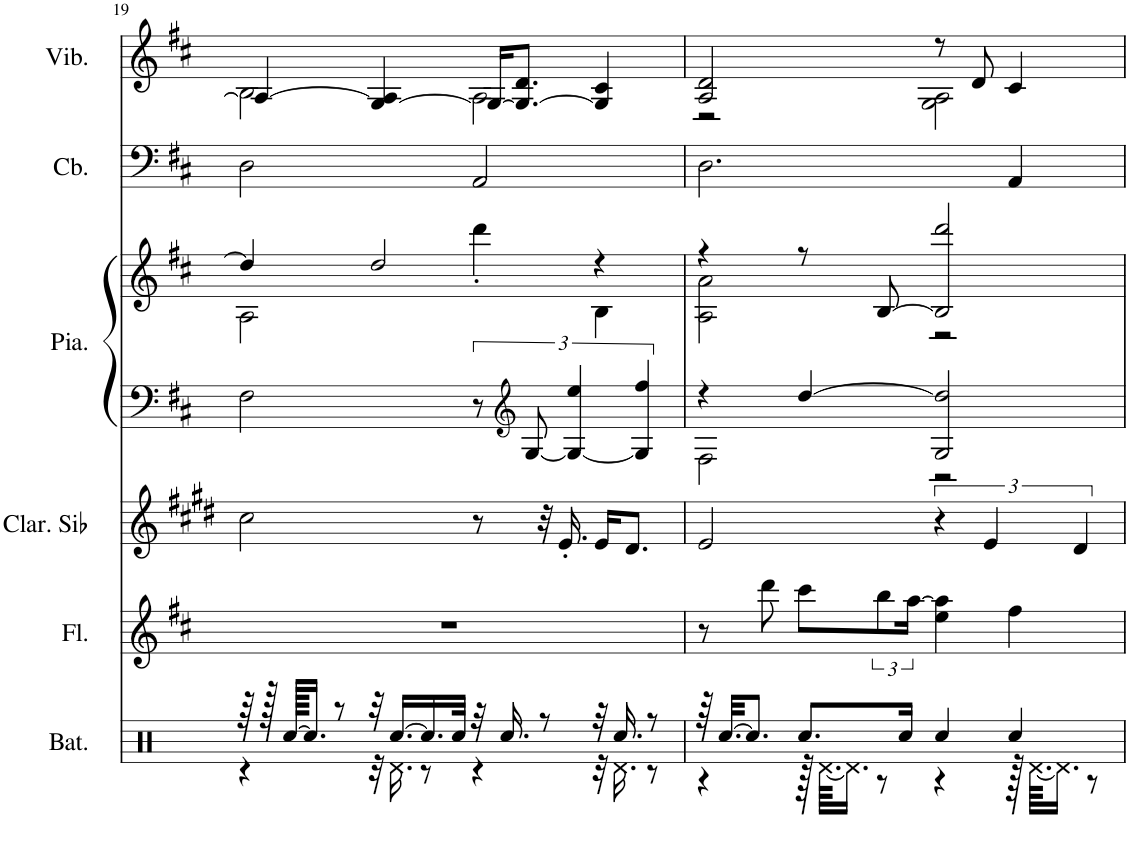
**kern	**kern	**kern	**kern	**kern	**kern	**kern
*part6	*part5	*part4	*part3	*part3	*part2	*part1
*staff7	*staff6	*staff5	*staff4	*staff3	*staff2	*staff1
*I"Batterie, Drums	*I"Flûte, Flute	*I"Clarinette en Sib	*I"Piano, Acoustic Grand Piano	*	*I"Contrebasse, Acoustic Bass	*I"Vibraphone, Vibraphone
*I'Bat.	*I'Fl.	*I'Clar. Sib	*I'Pia.	*	*I'Cb.	*I'Vib.
!!LO:PB:g=z
*clefX	*clefG2	*clefG2	*clefG2	*clefG2	*clefF4	*clefG2
*	*	*Trd1c2	*	*	*Trd7c12	*
*k[]	*k[f#c#]	*k[f#c#g#d#]	*k[f#c#]	*k[f#c#]	*k[f#c#]	*k[f#c#]
*M4/4	*M4/4	*M4/4	*M4/4	*M4/4	*M4/4	*M4/4
=19	=19	=19	=19	=19	=19	=19
*^	*	*	*	*^	*	*^
64r	4r	1r	2cc#\	2F#\	4dd/]	2A\	2D\	4A/_	2B\
128r	.	.	.	.	.	.	.	.	.
[128Rcc/KKKLL	.	.	.	.	.	.	.	.	.
16.Rcc/JJ]	.	.	.	.	.	.	.	.	.
8r	.	.	.	.	.	.	.	.	.
32r	32r	.	.	.	2dd/	.	.	[4G/ 4A/]	.
[16.Rcc/LL	16.Rd\	.	.	.	.	.	.	.	.
16.Rcc/]	8r	.	.	.	.	.	.	.	.
32Rcc/JJk	.	.	.	.	.	.	.	.	.
32r	4r	.	8r	12r	.	4ddd'\	2AA/	16G/KL_	2A\
16.Rcc/	.	.	.	.	.	.	.	.	.
.	.	.	.	.	.	.	.	8.G/_ 8.d/J	.
*	*	*	*	*clefG2	*	*	*	*	*
.	.	.	.	[12G/	.	.	.	.	.
8r	.	.	32r	.	.	.	.	.	.
.	.	.	16.e'/	.	.	.	.	.	.
.	.	.	.	6G/_ 6ee/	.	.	.	.	.
32r	32r	.	16e/KL	.	4r	4B\	.	4G/] 4c#/	.
16.Rcc/	16.Rd\	.	.	.	.	.	.	.	.
.	.	.	8.d#/J	.	.	.	.	.	.
.	.	.	.	6G/] 6ff#/	.	.	.	.	.
8r	8r	.	.	.	.	.	.	.	.
=20	=20	=20	=20	=20	=20	=20	=20	=20	=20
*	*	*	*	*^	*	*	*	*	*
64r	4r	8r	2e/	4r	2F#\	4r	2A\ 2a\	2.D\	2A/ 2d/	2r
[32.Rcc/KKL	.	.	.	.	.	.	.	.	.	.
8.Rcc/J]	.	.	.	.	.	.	.	.	.	.
.	.	8ddd\	.	.	.	.	.	.	.	.
8.Rcc/L	128r	8ccc#\L	.	[4dd/	.	8r	.	.	.	.
.	[64.Rd\KKLL	.	.	.	.	.	.	.	.	.
.	16.Rd\JJ]	.	.	.	.	.	.	.	.	.
.	8r	12bb\	.	.	.	[8B/	.	.	.	.
16Rcc/Jk	.	.	.	.	.	.	.	.	.	.
.	.	[24aa\Jk	.	.	.	.	.	.	.	.
4Rcc/	4r	4ee\ 4aa\]	6r	2G/ 2dd/]	2r	2B/] 2ddd/	2r	.	8r	2G\ 2A\
.	.	.	.	.	.	.	.	.	8d/	.
.	.	.	6e/	.	.	.	.	.	.	.
4Rcc/	128r	4ff#\	.	.	.	.	.	4AA/	4c#/	.
.	[64.Rd\KKLL	.	.	.	.	.	.	.	.	.
.	16.Rd\JJ]	.	.	.	.	.	.	.	.	.
.	.	.	6d#/	.	.	.	.	.	.	.
.	8r	.	.	.	.	.	.	.	.	.
*	*	*	*	*v	*v	*	*	*	*v	*v
*v	*v	*	*	*	*v	*v	*	*
=	=	=	=	=	=	=
*-	*-	*-	*-	*-	*-	*-
